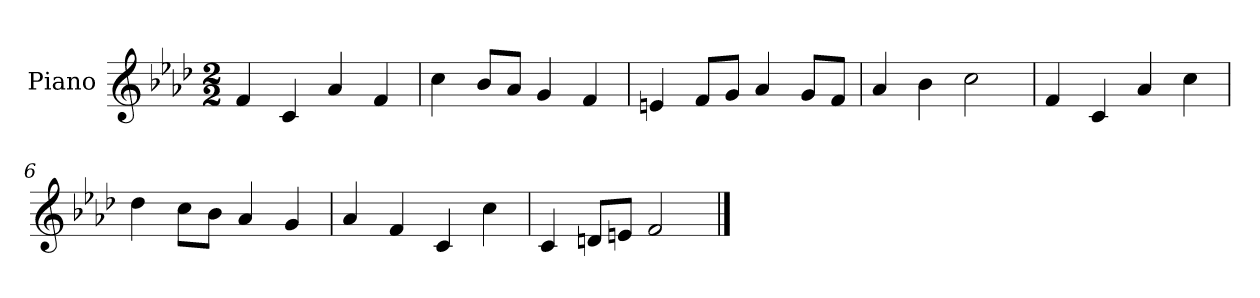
**kern
*part1
*staff1
*I"Piano
*I'Pno
*clefG2
*k[b-e-a-d-]
*f:
*M2/2
=1
4f/
4c/
4a-/
4f/
=2
4cc\
8b-/L
8a-/J
4g/
4f/
=3
4en/
8f/L
8g/J
4a-/
8g/L
8f/J
=4
4a-/
4b-\
2cc\
=5
4f/
4c/
4a-/
4cc\
=6
4dd-\
8cc\L
8b-\J
4a-/
4g/
=7
4a-/
4f/
4c/
4cc\
=8
4c/
8dn/L
8en/J
2f/
==
*-
